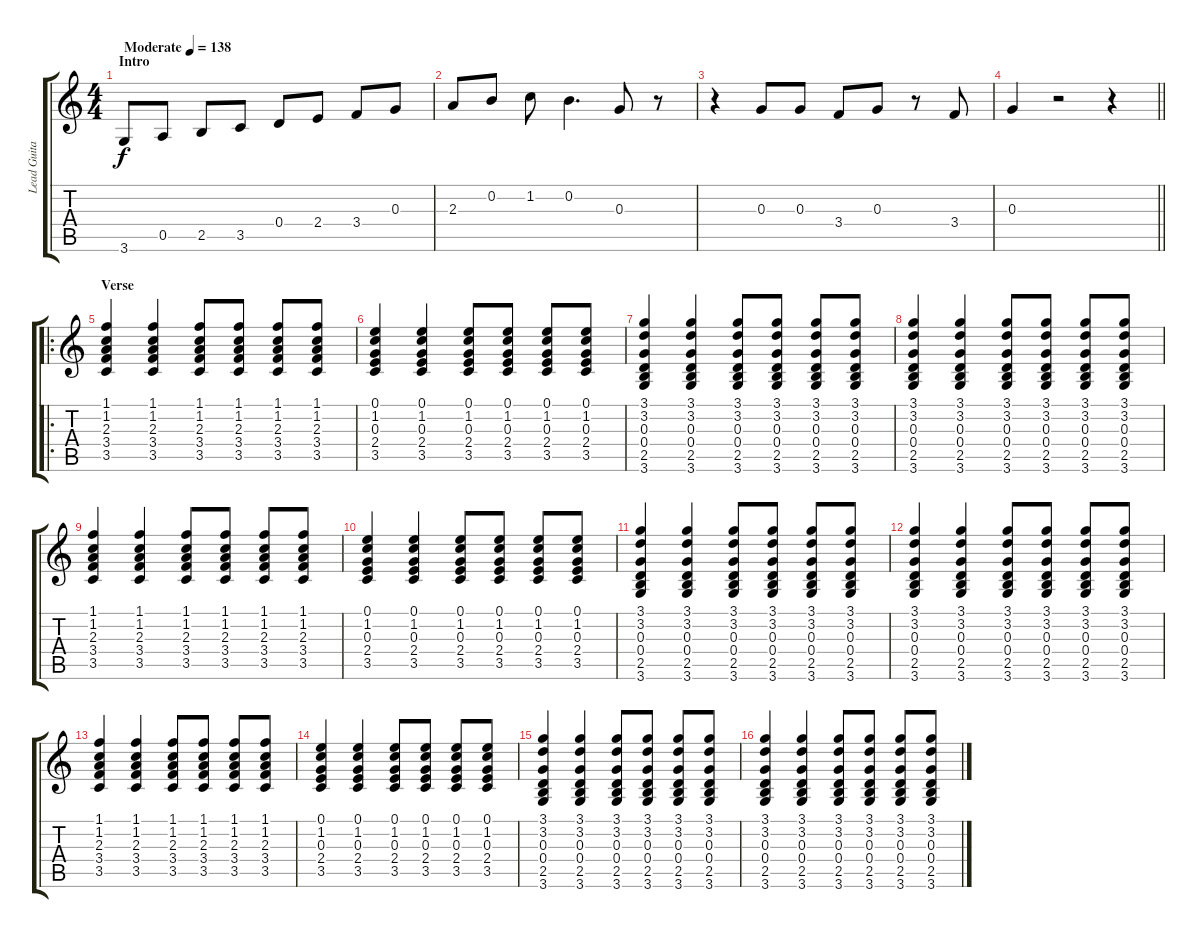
\track ("Lead Guitar" "Lead Guita") {instrument acousticguitarsteel}
\staff {score tabs}
\tuning (E4 B3 G3 D3 A2 E2) {hide}
\ts (4 4)
\section ("" "Intro")
\tempo (138 "Moderate")
\clef g2
\ks c
3.6.8{dy f instrument acousticguitarsteel} 0.5.8 2.5.8 3.5.8 0.4.8 2.4.8 3.4.8 0.3.8 |
2.3.8 0.2.8 1.2.8 0.2.4{d} 0.3.8 r.8 |
r.4 0.3.8 0.3.8 3.4.8 0.3.8 r.8 3.4.8 |
\barLineRight lightlight
0.3.4 r.2 r.4 |
\ro
\section ("" "Verse")
(1.1 1.2 2.3 3.4 3.5).4 (1.1 1.2 2.3 3.4 3.5).4 (1.1 1.2 2.3 3.4 3.5).8 (1.1 1.2 2.3 3.4 3.5).8 (1.1 1.2 2.3 3.4 3.5).8 (1.1 1.2 2.3 3.4 3.5).8 |
(0.1 1.2 0.3 2.4 3.5).4 (0.1 1.2 0.3 2.4 3.5).4 (0.1 1.2 0.3 2.4 3.5).8 (0.1 1.2 0.3 2.4 3.5).8 (0.1 1.2 0.3 2.4 3.5).8 (0.1 1.2 0.3 2.4 3.5).8 |
(3.1 3.2 0.3 0.4 2.5 3.6).4 (3.1 3.2 0.3 0.4 2.5 3.6).4 (3.1 3.2 0.3 0.4 2.5 3.6).8 (3.1 3.2 0.3 0.4 2.5 3.6).8 (3.1 3.2 0.3 0.4 2.5 3.6).8 (3.1 3.2 0.3 0.4 2.5 3.6).8 |
(3.1 3.2 0.3 0.4 2.5 3.6).4 (3.1 3.2 0.3 0.4 2.5 3.6).4 (3.1 3.2 0.3 0.4 2.5 3.6).8 (3.1 3.2 0.3 0.4 2.5 3.6).8 (3.1 3.2 0.3 0.4 2.5 3.6).8 (3.1 3.2 0.3 0.4 2.5 3.6).8 |
(1.1 1.2 2.3 3.4 3.5).4 (1.1 1.2 2.3 3.4 3.5).4 (1.1 1.2 2.3 3.4 3.5).8 (1.1 1.2 2.3 3.4 3.5).8 (1.1 1.2 2.3 3.4 3.5).8 (1.1 1.2 2.3 3.4 3.5).8 |
(0.1 1.2 0.3 2.4 3.5).4 (0.1 1.2 0.3 2.4 3.5).4 (0.1 1.2 0.3 2.4 3.5).8 (0.1 1.2 0.3 2.4 3.5).8 (0.1 1.2 0.3 2.4 3.5).8 (0.1 1.2 0.3 2.4 3.5).8 |
(3.1 3.2 0.3 0.4 2.5 3.6).4 (3.1 3.2 0.3 0.4 2.5 3.6).4 (3.1 3.2 0.3 0.4 2.5 3.6).8 (3.1 3.2 0.3 0.4 2.5 3.6).8 (3.1 3.2 0.3 0.4 2.5 3.6).8 (3.1 3.2 0.3 0.4 2.5 3.6).8 |
(3.1 3.2 0.3 0.4 2.5 3.6).4 (3.1 3.2 0.3 0.4 2.5 3.6).4 (3.1 3.2 0.3 0.4 2.5 3.6).8 (3.1 3.2 0.3 0.4 2.5 3.6).8 (3.1 3.2 0.3 0.4 2.5 3.6).8 (3.1 3.2 0.3 0.4 2.5 3.6).8 |
(1.1 1.2 2.3 3.4 3.5).4 (1.1 1.2 2.3 3.4 3.5).4 (1.1 1.2 2.3 3.4 3.5).8 (1.1 1.2 2.3 3.4 3.5).8 (1.1 1.2 2.3 3.4 3.5).8 (1.1 1.2 2.3 3.4 3.5).8 |
(0.1 1.2 0.3 2.4 3.5).4 (0.1 1.2 0.3 2.4 3.5).4 (0.1 1.2 0.3 2.4 3.5).8 (0.1 1.2 0.3 2.4 3.5).8 (0.1 1.2 0.3 2.4 3.5).8 (0.1 1.2 0.3 2.4 3.5).8 |
(3.1 3.2 0.3 0.4 2.5 3.6).4 (3.1 3.2 0.3 0.4 2.5 3.6).4 (3.1 3.2 0.3 0.4 2.5 3.6).8 (3.1 3.2 0.3 0.4 2.5 3.6).8 (3.1 3.2 0.3 0.4 2.5 3.6).8 (3.1 3.2 0.3 0.4 2.5 3.6).8 |
(3.1 3.2 0.3 0.4 2.5 3.6).4 (3.1 3.2 0.3 0.4 2.5 3.6).4 (3.1 3.2 0.3 0.4 2.5 3.6).8 (3.1 3.2 0.3 0.4 2.5 3.6).8 (3.1 3.2 0.3 0.4 2.5 3.6).8 (3.1 3.2 0.3 0.4 2.5 3.6).8
